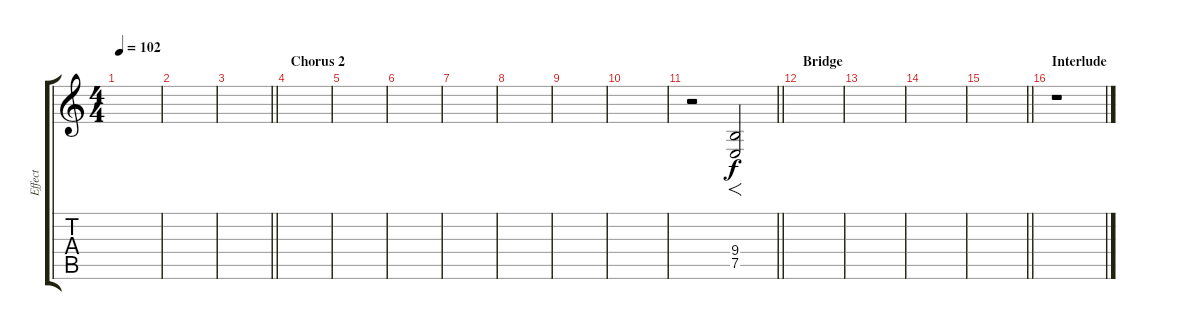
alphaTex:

\track ("Effect" "Effect") {instrument seashore}
\staff {score tabs}
\tuning (E4 B3 G3 D3 A2 E2) {hide}
\ts (4 4)
\tempo 102
\clef g2
\ks c
|
|
\barLineRight lightlight
|
\section ("" "Chorus 2")
|
|
|
|
|
|
|
\barLineRight lightlight
r.2 (9.4 7.5).2{f} |
\section ("" "Bridge")
|
|
|
\barLineRight lightlight
|
\section ("" "Interlude")
r.1
